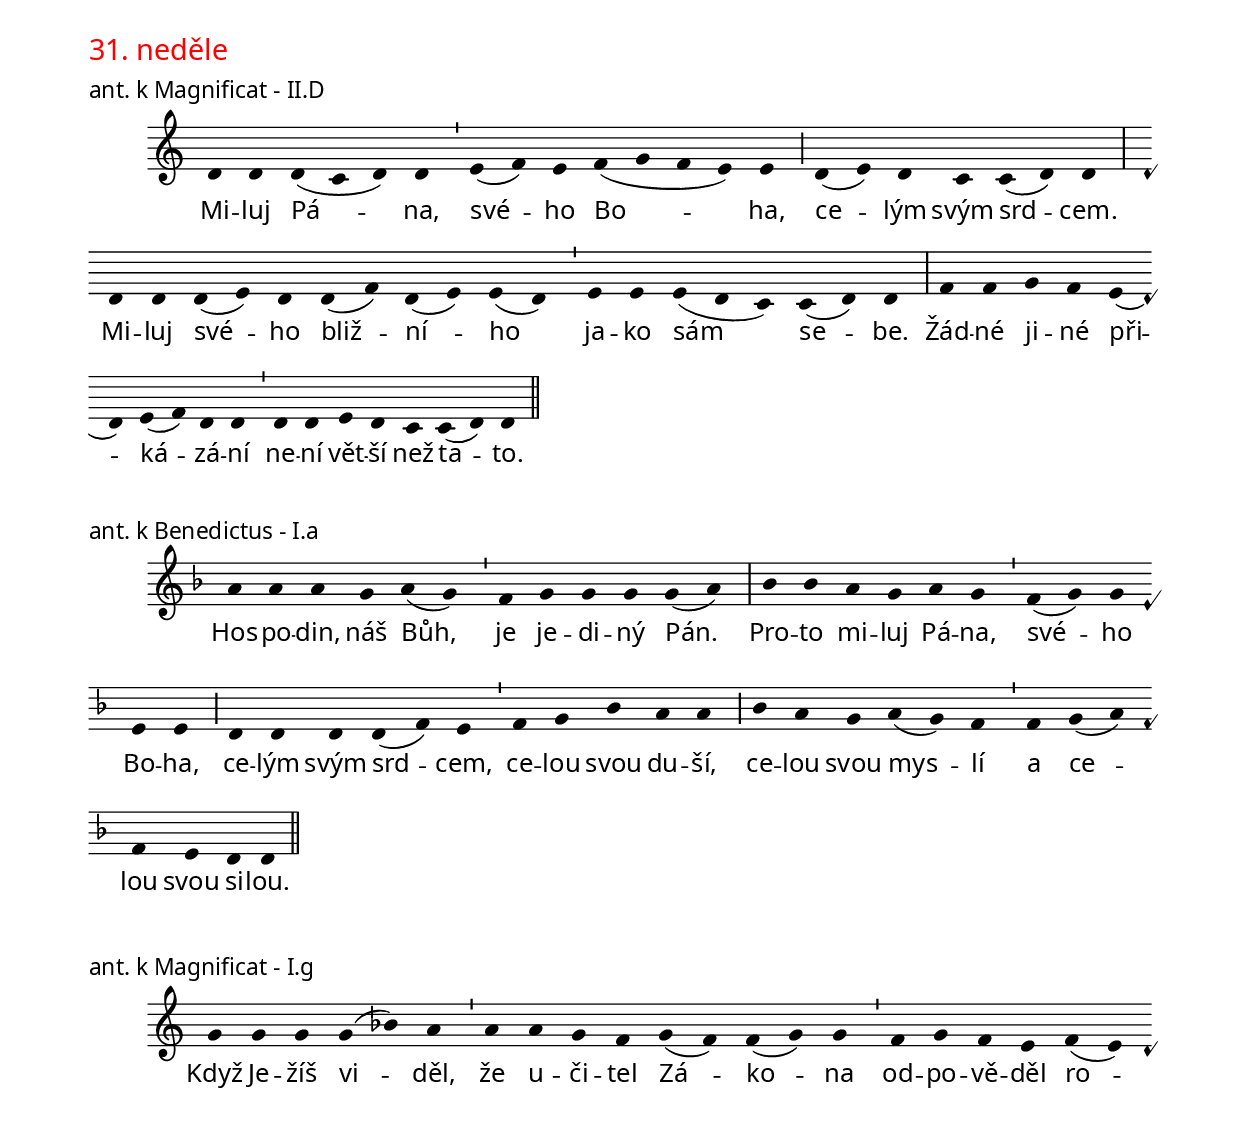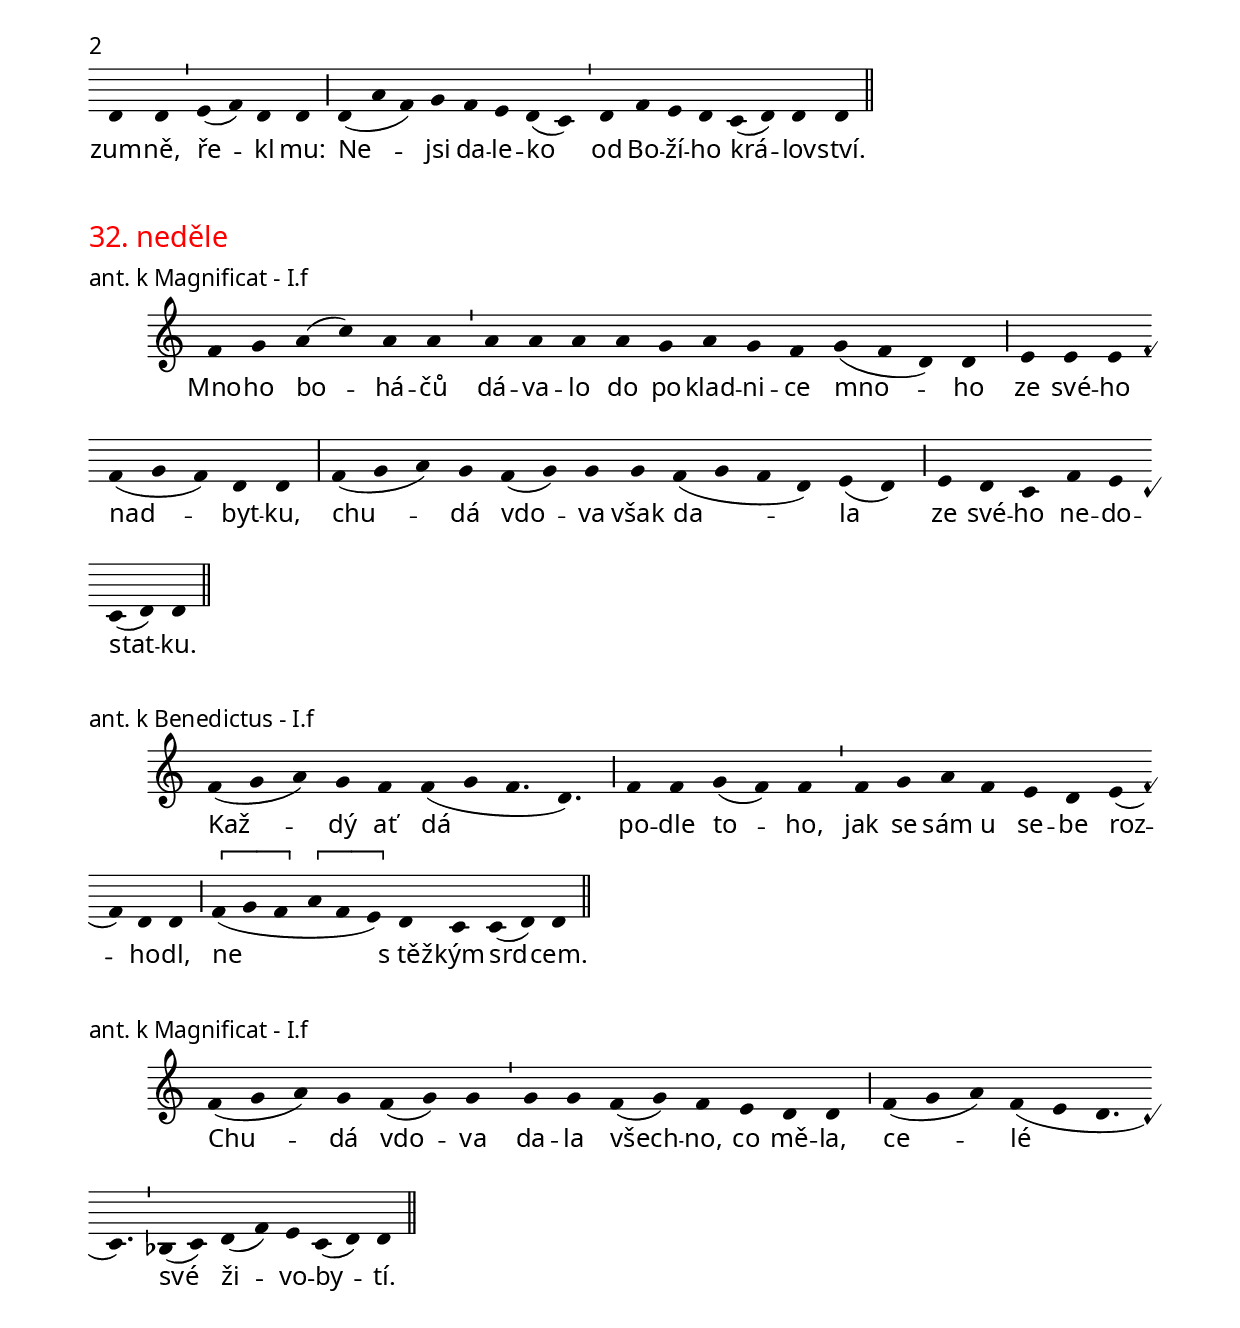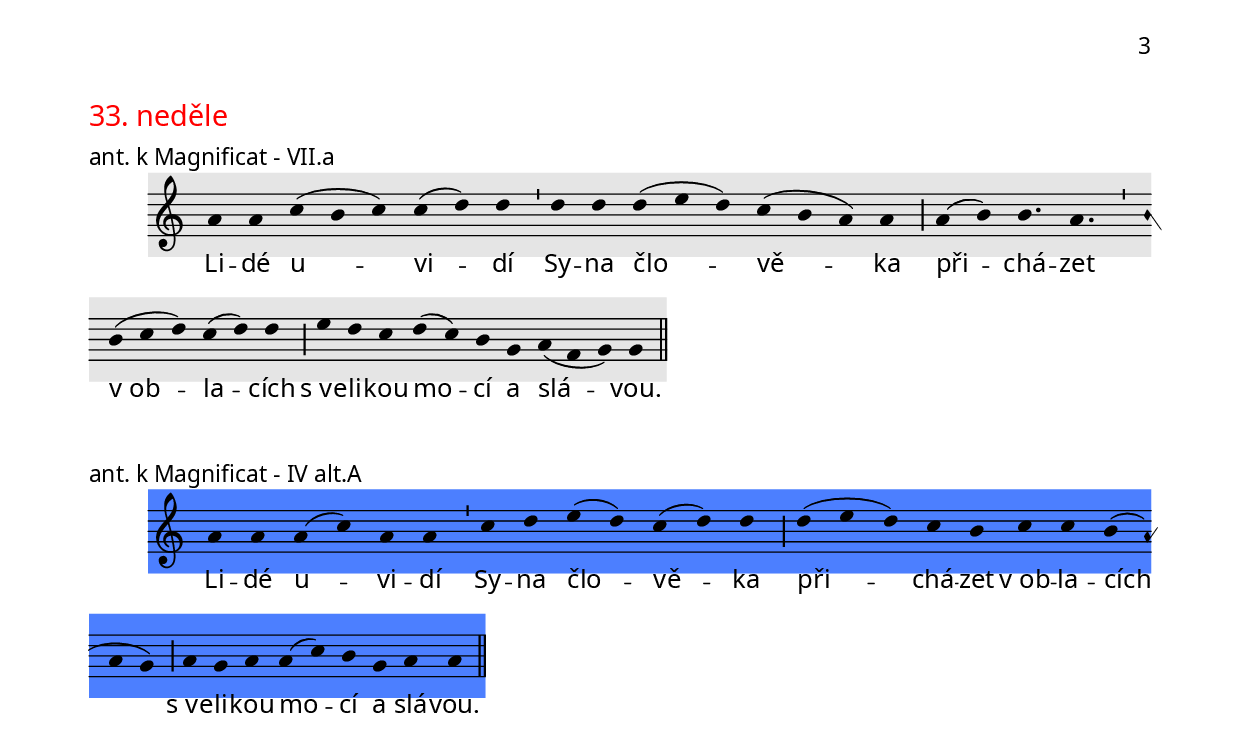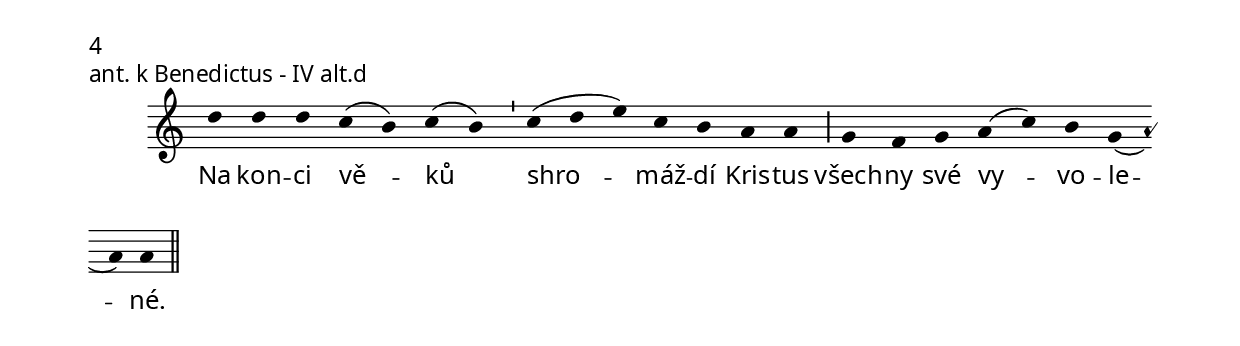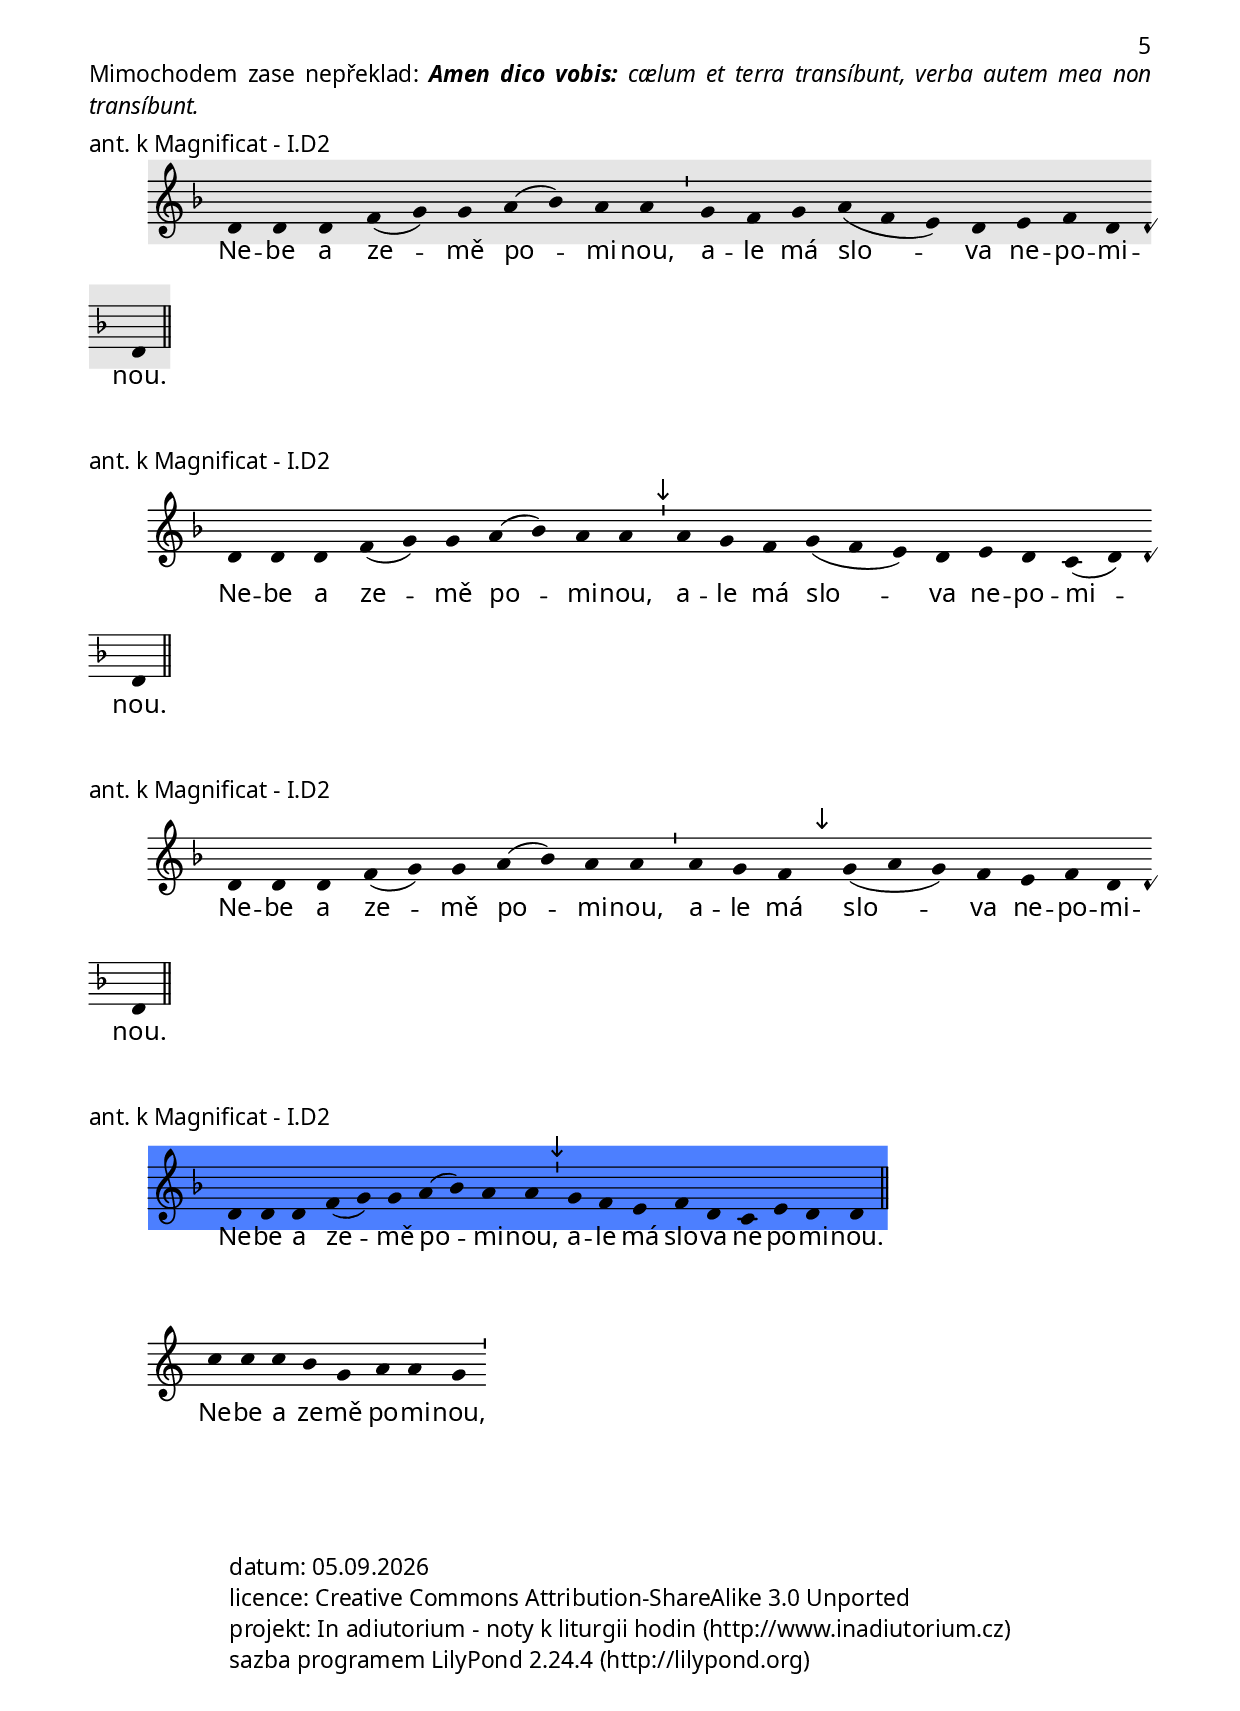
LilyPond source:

\version "2.12.0"

\include "../spolecne.ly"

\markup {\nadpisDen {"31. neděle"}}

\score {
  \relative c' {
    \choralniRezim
    d4 d d( c d) d \barMin e( f) e f( g f e) e \barMaior
    d( e) d c c( d) d \barMax

    d d d( e) d d( f) d( e) e( d) \barMin
    e e e( d c) c( d) d \barMax

    f f g f e( d) e( f) d d \barMin
    d d e d c c( d) d \barFinalis
  }
  \addlyrics {
    Mi -- luj Pá -- na, své -- ho Bo -- ha,
    ce -- lým svým srd -- cem.

    Mi -- luj své -- ho bliž -- ní -- ho
    ja -- ko sám se -- be.

    Žád -- né ji -- né při -- ká -- zá -- ní
    ne -- ní vět -- ší než ta -- to.
  }
  \header {
    quid = "ant. k Magnificat"
    modus = "II"
    differentia = "D"
    psalmus = ""
    placet = "prospěje zjednodušení, viz podobné"
    id = "ne31b-1ne-mag"
    piece = \markup {\sestavTitulekBezZalmu}
  }
}

\score {
  \relative c'' {
    \choralniRezim
    \key f \major
    a4 a a g a( g) \barMin f g g g g( a) \barMax
    bes bes a g a g \barMin f( g) g e e \barMaior
    d d d d( f) e \barMin
    f g bes a a \barMaior
    bes a g a( g) f \barMin
    f g( a) f e d d \barFinalis
  }
  \addlyrics {
    Hos -- po -- din, náš Bůh, je je -- di -- ný Pán.

    Pro -- to mi -- luj Pá -- na, své -- ho Bo -- ha,
    ce -- lým svým srd -- cem,
    ce -- lou svou du -- ší,
    ce -- lou svou mys -- lí
    a ce -- lou svou si -- lou.
  }
  \header {
    quid = "ant. k Benedictus"
    modus = "I"
    differentia = "a"
    psalmus = ""
    placet = "_je_ nesmí být takto odsazené"
    id = "ne31b-rch-ben"
    piece = \markup {\sestavTitulekBezZalmu}
  }
}

\score {
  \relative c'' {
    \choralniRezim
    g4 g g g( bes) a \barMin
    a a g f g( f) f( g) g \barMin f g f e f( e) d d \barMin
    e( f) d d \barMaior
    d( a' f) g f e d( c) \barMin d f e d c( d) d d \barFinalis
  }
  \addlyrics {
    Když Je -- žíš vi -- děl,
    že u -- či -- tel Zá -- ko -- na od -- po -- vě -- děl ro -- zum -- ně,
    ře -- kl mu:
    Ne -- jsi da -- le -- ko od Bo -- ží -- ho krá -- lov -- ství.
  }
  \header {
    quid = "ant. k Magnificat"
    modus = "I"
    differentia = "g"
    psalmus = ""
    placet = "lépe"
    id = "ne31b-2ne-mag"
    piece = \markup {\sestavTitulekBezZalmu}
  }
}

\markup {\nadpisDen {"32. neděle"}}

\score {
  \relative c' {
    \choralniRezim
    f4 g a( c) a a \barMin
    a a a a g a g f g( f d) d \barMaior
    e e e f( g f) d d \barMax

    f( g a) g f( g) g g f( g f d) e( d) \barMaior
    e d c f e c( d) d \barFinalis
  }
  \addlyrics {
    Mno -- ho bo -- há -- čů
    dá -- va -- lo do po -- klad -- ni -- ce mno -- ho
    ze své -- ho nad -- byt -- ku,

    chu -- dá vdo -- va však da -- la
    ze své -- ho ne -- do -- stat -- ku.
  }
  \header {
    quid = "ant. k Magnificat"
    modus = "I"
    differentia = "f"
    psalmus = ""
    id = "ne32b-1ne-mag"
    piece = \markup {\sestavTitulekBezZalmu}
  }
}

\score {
  \relative c' {
    \choralniRezim
    f4( g a) g f f( g f4. d) \barMaior
    f4 f g( f) f \barMin f g a f e d e( f) d d \barMaior
    \[ f( g f \] \[ a f e) \] d c c( d) d \barFinalis
  }
  \addlyrics {
    Kaž -- dý ať dá po -- dle to -- ho,
    jak se sám u se -- be roz -- ho -- dl,
    ne s_těž -- kým srd -- cem.
  }
  \header {
    quid = "ant. k Benedictus"
    modus = "I"
    differentia = "f"
    psalmus = ""
    placet = "na _ne_ dlouhé melisma rozhodně nepatří"
    id = "ne32b-rch-ben"
    piece = \markup {\sestavTitulekBezZalmu}
  }
}

\score {
  \relative c' {
    \choralniRezim
    f4( g a) g f( g) g \barMin
    g g f( g) f e d d \barMaior
    f( g a) f( e d4. c) \barMin bes4( c) d( f) e c( d) d \barFinalis
  }
  \addlyrics {
    Chu -- dá vdo -- va
    da -- la všech -- no, co mě -- la,
    ce -- lé své ži -- vo -- by -- tí.
  }
  \header {
    quid = "ant. k Magnificat"
    modus = "I"
    differentia = "f"
    psalmus = ""
    placet = "lépe"
    id = "ne32b-2ne-mag"
    piece = \markup {\sestavTitulekBezZalmu}
  }
}

\pageBreak

\markup {\nadpisDen {"33. neděle"}}

\score {
  \relative c'' {
    \zvyraznovacSedy
    \choralniRezim
    a4 a c( b c) c( d) d \barMin d d d( e d) c( b a) a \barMaior
    a( b) b4. a \barMin b4( c d) c( d) d \barMaior
    e d c d( c) b g a( f g) g \barFinalis
  }
  \addlyrics {
    Li -- dé u -- vi -- dí Sy -- na člo -- vě -- ka
    při -- chá -- zet v_ob -- la -- cích
    s_ve -- li -- kou mo -- cí a slá -- vou.
  }
  \header {
    quid = "ant. k Magnificat"
    modus = "VII"
    differentia = "a"
    psalmus = ""
    placet = "_přicházet_ a dál půjde lépe"
    id = "ne33b-1ne-mag"
    piece = \markup {\sestavTitulekBezZalmu}
  }
}

\score {
  \relative c'' {
    \zvyraznovacModry
    \choralniRezim
    a4 a a( c) a a \barMin c d e( d) c( d) d \barMaior
    d( e d) c b c c b( a g) \barMaior
    a g a a( c) b g a a \barFinalis
  }
  \addlyrics {
    Li -- dé u -- vi -- dí Sy -- na člo -- vě -- ka
    při -- chá -- zet v_ob -- la -- cích
    s_ve -- li -- kou mo -- cí a slá -- vou.
  }
  \header {
    quid = "ant. k Magnificat"
    modus = "IV alt"
    differentia = "A"
    psalmus = ""
    id = "ne33b-1ne-mag"
    piece = \markup {\sestavTitulekBezZalmu}
  }
}

\pageBreak

\score {
  \relative c'' {
    \choralniRezim
    d4 d d c( b) c( b) \barMin
    c( d e) c b a a \barMaior
    g f g a( c) b g( a) a \barFinalis
  }
  \addlyrics {
    Na kon -- ci vě -- ků
    shro -- máž -- dí Kris -- tus
    všech -- ny své vy -- vo -- le -- né.
  }
  \header {
    quid = "ant. k Benedictus"
    modus = "IV alt"
    differentia = "d"
    psalmus = ""
    id = "ne33b-rch-ben"
    piece = \markup {\sestavTitulekBezZalmu}
  }
}

\pageBreak

\markup\justify{
  Mimochodem zase nepřeklad:
  \italic{\bold{Amen dico vobis:} cælum et terra transíbunt, verba autem mea non transíbunt.}
}

\score {
  \relative c' {
    \zvyraznovacSedy
    \choralniRezim
    \key f \major
    d4 d d f( g) g a( bes) a a \barMin
    g f g a( f e) d e f d d \barFinalis
  }
  \addlyrics {
    Ne -- be a ze -- mě po -- mi -- nou,
    a -- le má slo -- va ne -- po -- mi -- nou.
  }
  \header {
    quid = "ant. k Magnificat"
    modus = "I"
    differentia = "D2"
    psalmus = ""
    id = "ne33b-2ne-mag"
    fons = "začátek: sobota 2.t., uprostřed dne, 1. ant."
    piece = \markup {\sestavTitulekBezZalmu}
  }
}

\score {
  \relative c' {
    \choralniRezim
    \key f \major
    d4 d d f( g) g a( bes) a a \barMin
    \mark\sipka a g f g( f e) d e d c( d) d \barFinalis
  }
  \addlyrics {
    Ne -- be a ze -- mě po -- mi -- nou,
    a -- le má slo -- va ne -- po -- mi -- nou.
  }
  \header {
    quid = "ant. k Magnificat"
    modus = "I"
    differentia = "D2"
    psalmus = ""
    id = "ne33b-2ne-mag"
    fial = "antifony/tyden2_7sobota.ly#up-ant1?zacatek"
    piece = \markup {\sestavTitulekBezZalmu}
  }
}

\score {
  \relative c' {
    \choralniRezim
    \key f \major
    d4 d d f( g) g a( bes) a a \barMin
    a g f \mark\sipka g( a g) f e f d d \barFinalis
  }
  \addlyrics {
    Ne -- be a ze -- mě po -- mi -- nou,
    a -- le má slo -- va ne -- po -- mi -- nou.
  }
  \header {
    quid = "ant. k Magnificat"
    modus = "I"
    differentia = "D2"
    psalmus = ""
    id = "ne33b-2ne-mag"
    fial = "antifony/tyden2_7sobota.ly#up-ant1?zacatek"
    piece = \markup {\sestavTitulekBezZalmu}
  }
}

\score {
  \relative c' {
    \zvyraznovacModry
    \choralniRezim
    \key f \major
    d4 d d f( g) g a( bes) a a \barMin
    \mark\sipka g f e f d c e d d \barFinalis
  }
  \addlyrics {
    Ne -- be a ze -- mě po -- mi -- nou,
    a -- le má slo -- va ne -- po -- mi -- nou.
  }
  \header {
    quid = "ant. k Magnificat"
    modus = "I"
    differentia = "D2"
    psalmus = ""
    id = "ne33b-2ne-mag"
    fial = "antifony/tyden2_7sobota.ly#up-ant1?zacatek"
    piece = \markup {\sestavTitulekBezZalmu}
  }
}

\score {
  \relative c'' {
    \choralniRezim
    c4 c c b g a a g \barMin
  }
  \addlyrics {
    Ne -- be a ze -- mě po -- mi -- nou,
    a -- le má slo -- va ne -- po -- mi -- nou.
  }
  \header {
    quid = "ant. k Magnificat"
    modus = "VIII"
    differentia = "c"
    psalmus = ""
    id = "ne33b-2ne-mag"
  }
}
